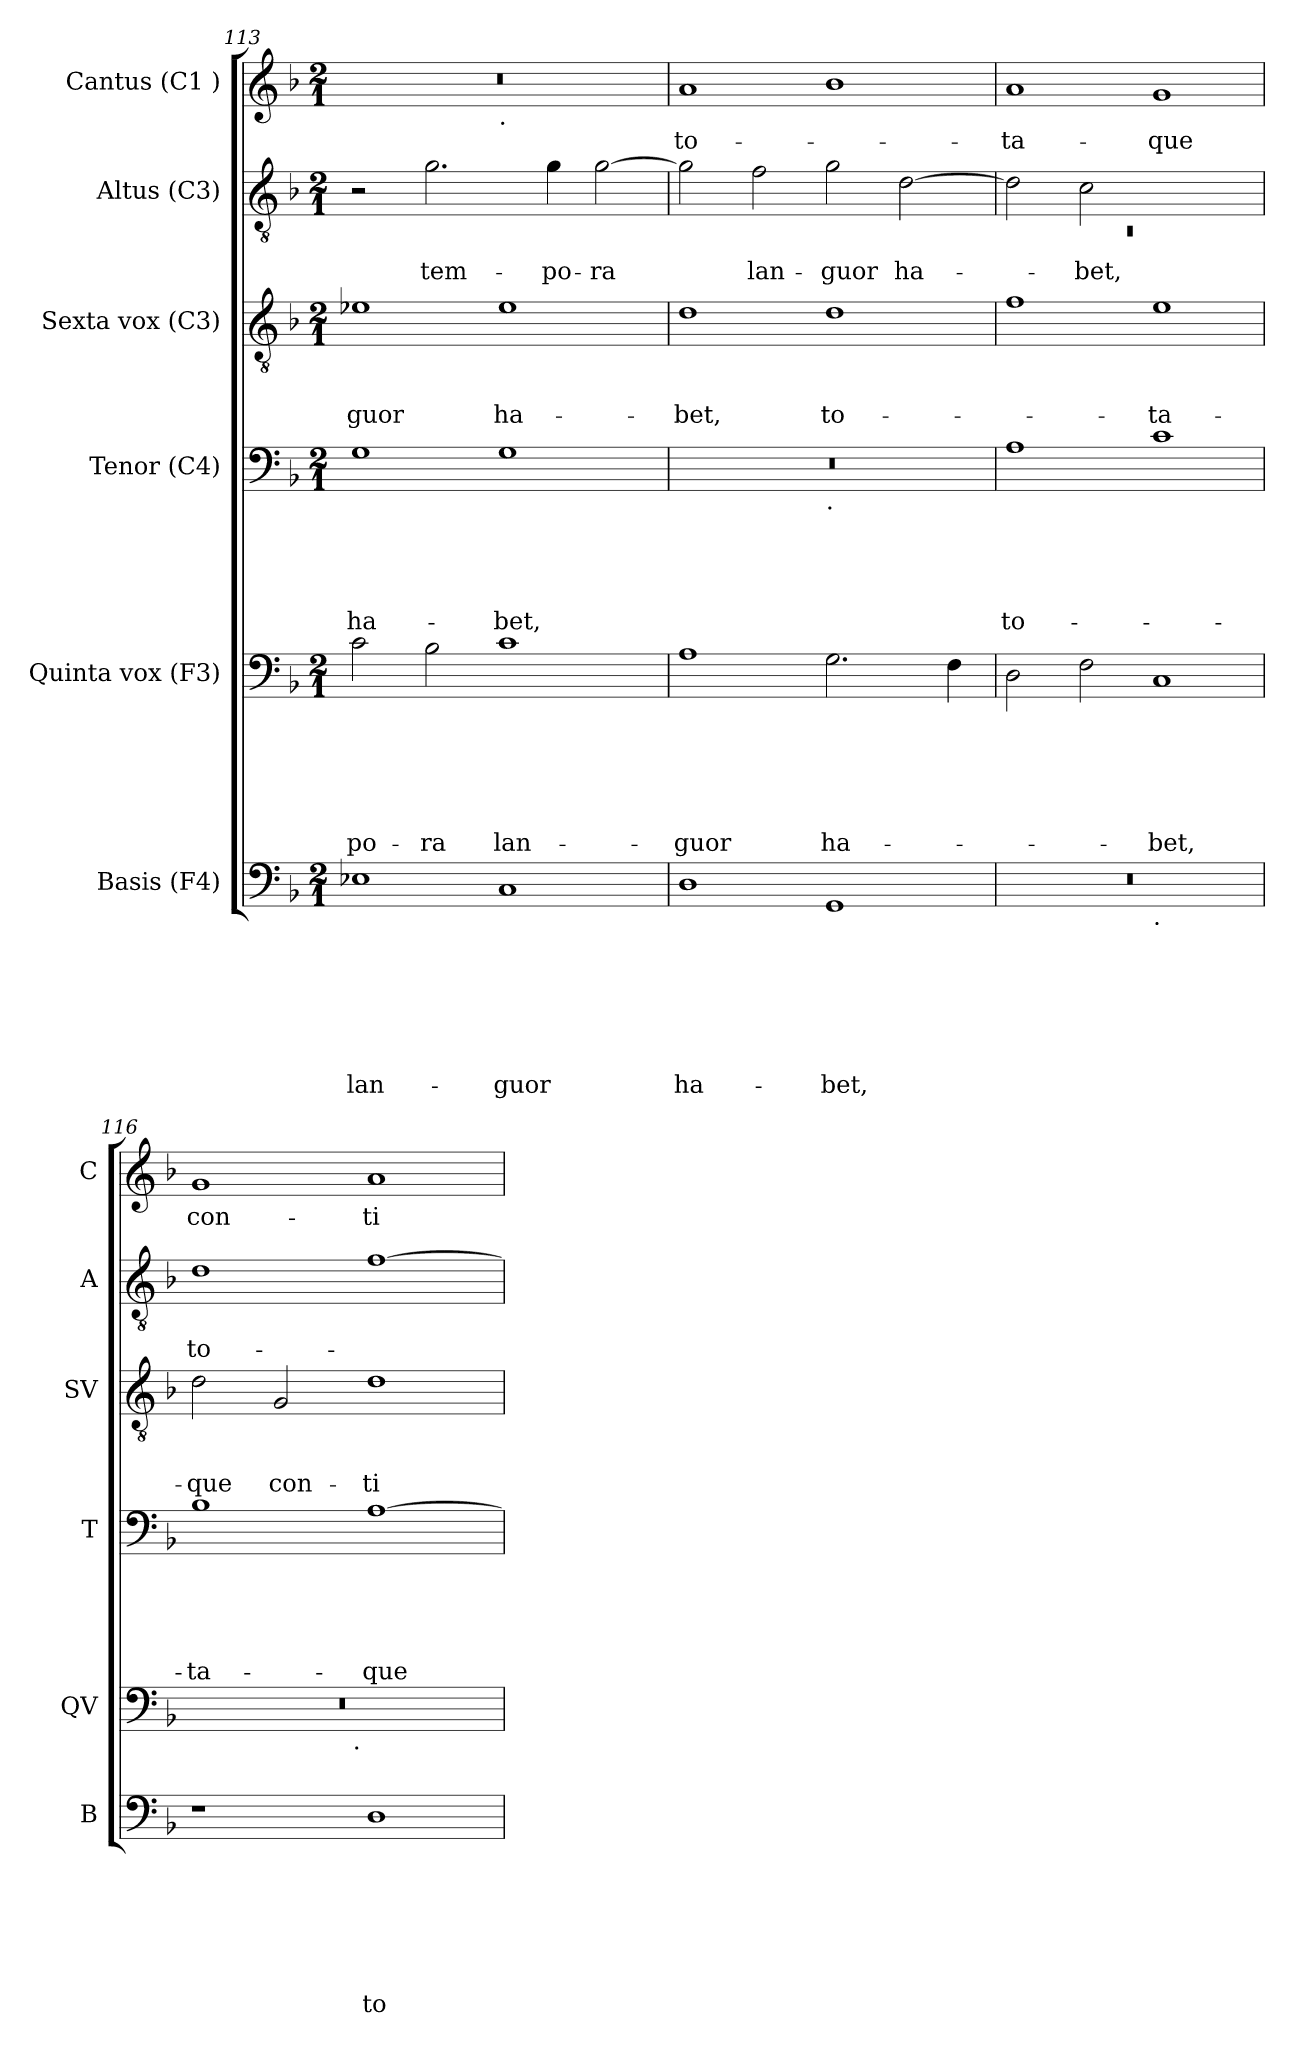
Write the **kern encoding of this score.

**kern	**text	**text	**text	**text	**text	**text	**text	**kern	**text	**text	**text	**text	**text	**text	**kern	**text	**text	**text	**text	**text	**kern	**text	**text	**text	**kern	**text	**text	**kern	**text
*part6	*part6	*part6	*part6	*part6	*part6	*part6	*part6	*part5	*part5	*part5	*part5	*part5	*part5	*part5	*part4	*part4	*part4	*part4	*part4	*part4	*part3	*part3	*part3	*part3	*part2	*part2	*part2	*part1	*part1
*staff6	*staff6	*staff6	*staff6	*staff6	*staff6	*staff6	*staff6	*staff5	*staff5	*staff5	*staff5	*staff5	*staff5	*staff5	*staff4	*staff4	*staff4	*staff4	*staff4	*staff4	*staff3	*staff3	*staff3	*staff3	*staff2	*staff2	*staff2	*staff1	*staff1
*I"Basis (F4)	*	*	*	*	*	*	*	*I"Quinta vox (F3)	*	*	*	*	*	*	*I"Tenor (C4)	*	*	*	*	*	*I"Sexta vox (C3)	*	*	*	*I"Altus (C3)	*	*	*I"Cantus (C1 )	*
*I'B	*	*	*	*	*	*	*	*I'QV	*	*	*	*	*	*	*I'T	*	*	*	*	*	*I'SV	*	*	*	*I'A	*	*	*I'C	*
*clefF4	*	*	*	*	*	*	*	*clefF4	*	*	*	*	*	*	*clefF4	*	*	*	*	*	*clefGv2	*	*	*	*clefGv2	*	*	*clefG2	*
*k[b-]	*	*	*	*	*	*	*	*k[b-]	*	*	*	*	*	*	*k[b-]	*	*	*	*	*	*k[b-]	*	*	*	*k[b-]	*	*	*k[b-]	*
*F:	*	*	*	*	*	*	*	*F:	*	*	*	*	*	*	*F:	*	*	*	*	*	*F:	*	*	*	*F:	*	*	*F:	*
*M2/1	*	*	*	*	*	*	*	*M2/1	*	*	*	*	*	*	*M2/1	*	*	*	*	*	*M2/1	*	*	*	*M2/1	*	*	*M2/1	*
=113	=113	=113	=113	=113	=113	=113	=113	=113	=113	=113	=113	=113	=113	=113	=113	=113	=113	=113	=113	=113	=113	=113	=113	=113	=113	=113	=113	=113	=113
!	!	!	!	!	!	!	!LO:LY:b	!	!	!	!	!	!	!LO:LY:b	!	!	!	!	!	!LO:LY:b	!	!	!	!LO:LY:b	!	!	!	!	!
*	*	*	*	*	*	*	*	*	*	*	*	*	*	*	*	*	*	*	*	*	*	*	*	*	*	*	*	*^	*
1E-X	.	.	.	.	.	.	lan-	2c\	.	.	.	.	.	-po-	1G	.	.	.	.	ha-	1e-X	.	.	-guor	2r	.	.	0r	1ryy	.
!	!	!	!	!	!	!	!	!	!	!	!	!	!	!LO:LY:b	!	!	!	!	!	!	!	!	!	!	!	!	!LO:LY:b	!	!	!
.	.	.	.	.	.	.	.	2B-\	.	.	.	.	.	-ra	.	.	.	.	.	.	.	.	.	.	2.g\	.	tem-	.	.	.
!	!	!	!	!	!	!	!	!	!	!	!	!	!	!	!	!	!	!	!	!	!	!	!	!	!	!	!	!	!LO:TX:b:t=.	!
!	!	!	!	!	!	!	!LO:LY:b	!	!	!	!	!	!	!LO:LY:b	!	!	!	!	!	!LO:LY:b	!	!	!	!LO:LY:b	!	!	!	!	!	!
1C	.	.	.	.	.	.	-guor	1c	.	.	.	.	.	lan-	1G	.	.	.	.	-bet,	1e-	.	.	ha-	.	.	.	.	1ryy	.
!	!	!	!	!	!	!	!	!	!	!	!	!	!	!	!	!	!	!	!	!	!	!	!	!	!	!	!LO:LY:b	!	!	!
.	.	.	.	.	.	.	.	.	.	.	.	.	.	.	.	.	.	.	.	.	.	.	.	.	4g\	.	-po-	.	.	.
!	!	!	!	!	!	!	!	!	!	!	!	!	!	!	!	!	!	!	!	!	!	!	!	!	!	!	!LO:LY:b	!	!	!
.	.	.	.	.	.	.	.	.	.	.	.	.	.	.	.	.	.	.	.	.	.	.	.	.	[>2g\	.	-ra	.	.	.
=114	=114	=114	=114	=114	=114	=114	=114	=114	=114	=114	=114	=114	=114	=114	=114	=114	=114	=114	=114	=114	=114	=114	=114	=114	=114	=114	=114	=114	=114	=114
!	!	!	!	!	!	!	!LO:LY:b	!	!	!	!	!	!	!LO:LY:b	!	!	!	!	!	!	!	!	!	!LO:LY:b	!	!	!	!	!	!LO:LY:b
*	*	*	*	*	*	*	*	*	*	*	*	*	*	*	*^	*	*	*	*	*	*	*	*	*	*	*	*	*v	*v	*
1D	.	.	.	.	.	.	ha-	1A	.	.	.	.	.	-guor	0r	1ryy	.	.	.	.	.	1d	.	.	-bet,	2g\]	.	.	1a	to-
!	!	!	!	!	!	!	!	!	!	!	!	!	!	!	!	!	!	!	!	!	!	!	!	!	!	!	!	!LO:LY:b	!	!
.	.	.	.	.	.	.	.	.	.	.	.	.	.	.	.	.	.	.	.	.	.	.	.	.	.	2f\	.	lan-	.	.
!	!	!	!	!	!	!	!	!	!	!	!	!	!	!	!	!LO:TX:b:t=.	!	!	!	!	!	!	!	!	!	!	!	!	!	!
!	!	!	!	!	!	!	!LO:LY:b	!	!	!	!	!	!	!LO:LY:b	!	!	!	!	!	!	!	!	!	!	!LO:LY:b	!	!	!LO:LY:b	!	!
1GG	.	.	.	.	.	.	-bet,	2.G\	.	.	.	.	.	ha-	.	1ryy	.	.	.	.	.	1d	.	.	to-	2g\	.	-guor	1b-	.
!	!	!	!	!	!	!	!	!	!	!	!	!	!	!	!	!	!	!	!	!	!	!	!	!	!	!	!	!LO:LY:b	!	!
.	.	.	.	.	.	.	.	.	.	.	.	.	.	.	.	.	.	.	.	.	.	.	.	.	.	[>2d\	.	ha-	.	.
.	.	.	.	.	.	.	.	4F\	.	.	.	.	.	.	.	.	.	.	.	.	.	.	.	.	.	.	.	.	.	.
=115	=115	=115	=115	=115	=115	=115	=115	=115	=115	=115	=115	=115	=115	=115	=115	=115	=115	=115	=115	=115	=115	=115	=115	=115	=115	=115	=115	=115	=115	=115
*	*	*	*	*	*	*	*	*	*	*	*	*	*	*	*	*	*	*	*	*	*	*	*	*	*	*^	*	*	*	*
!	!	!	!	!	!	!	!	!	!	!	!	!	!	!	!	!	!	!	!	!	!LO:LY:b	!	!	!	!	!	!LO:N:vis=1	!	!	!	!LO:LY:b
*^	*	*	*	*	*	*	*	*	*	*	*	*	*	*	*v	*v	*	*	*	*	*	*	*	*	*	*	*	*	*	*	*
0r	1ryy	.	.	.	.	.	.	.	2D\	.	.	.	.	.	.	1A	.	.	.	.	to-	1f	.	.	.	2d\]	0rC	.	.	1a	-ta-
!	!	!	!	!	!	!	!	!	!	!	!	!	!	!	!	!	!	!	!	!	!	!	!	!	!	!	!	!	!LO:LY:b	!	!
.	.	.	.	.	.	.	.	.	2F\	.	.	.	.	.	.	.	.	.	.	.	.	.	.	.	.	2c\	.	.	-bet,	.	.
!	!LO:TX:b:t=.	!	!	!	!	!	!	!	!	!	!	!	!	!	!	!	!	!	!	!	!	!	!	!	!	!	!	!	!	!	!
!	!	!	!	!	!	!	!	!	!	!	!	!	!	!	!LO:LY:b	!	!	!	!	!	!	!	!	!	!LO:LY:b	!	!	!	!	!	!LO:LY:b
.	1ryy	.	.	.	.	.	.	.	1C	.	.	.	.	.	-bet,	1c	.	.	.	.	.	1e	.	.	-ta-	1ryy	.	.	.	1g	-que
*	*	*	*	*	*	*	*	*	*	*	*	*	*	*	*	*	*	*	*	*	*	*	*	*	*	*v	*v	*	*	*	*
=116	=116	=116	=116	=116	=116	=116	=116	=116	=116	=116	=116	=116	=116	=116	=116	=116	=116	=116	=116	=116	=116	=116	=116	=116	=116	=116	=116	=116	=116	=116
!	!	!	!	!	!	!	!	!	!	!	!	!	!	!	!	!	!	!	!	!	!LO:LY:b	!	!	!	!LO:LY:b	!	!	!LO:LY:b	!	!LO:LY:b
*v	*v	*	*	*	*	*	*	*	*^	*	*	*	*	*	*	*	*	*	*	*	*	*	*	*	*	*	*	*	*	*
1r	.	.	.	.	.	.	.	0r	2ryy	.	.	.	.	.	.	1B-	.	.	.	.	-ta-	2d\	.	.	-que	1d	.	to-	1g	con-
!	!	!	!	!	!	!	!	!	!	!	!	!	!	!	!	!	!	!	!	!	!	!	!	!	!LO:LY:b	!	!	!	!	!
.	.	.	.	.	.	.	.	.	4...ryy	.	.	.	.	.	.	.	.	.	.	.	.	2G/	.	.	con-	.	.	.	.	.
!	!	!	!	!	!	!	!	!	!LO:TX:b:t=.	!	!	!	!	!	!	!	!	!	!	!	!	!	!	!	!	!	!	!	!	!
.	.	.	.	.	.	.	.	.	1ryy	.	.	.	.	.	.	.	.	.	.	.	.	.	.	.	.	.	.	.	.	.
!	!	!	!	!	!	!	!LO:LY:b	!	!	!	!	!	!	!	!	!	!	!	!	!	!LO:LY:b	!	!	!	!LO:LY:b	!	!	!	!	!LO:LY:b
1D	.	.	.	.	.	.	to-	.	.	.	.	.	.	.	.	[<1A	.	.	.	.	-que	1d	.	.	-ti-	[<1f	.	.	1a	-ti-
.	.	.	.	.	.	.	.	.	32ryy	.	.	.	.	.	.	.	.	.	.	.	.	.	.	.	.	.	.	.	.	.
*	*	*	*	*	*	*	*	*v	*v	*	*	*	*	*	*	*	*	*	*	*	*	*	*	*	*	*	*	*	*	*
=	=	=	=	=	=	=	=	=	=	=	=	=	=	=	=	=	=	=	=	=	=	=	=	=	=	=	=	=	=
*-	*-	*-	*-	*-	*-	*-	*-	*-	*-	*-	*-	*-	*-	*-	*-	*-	*-	*-	*-	*-	*-	*-	*-	*-	*-	*-	*-	*-	*-
